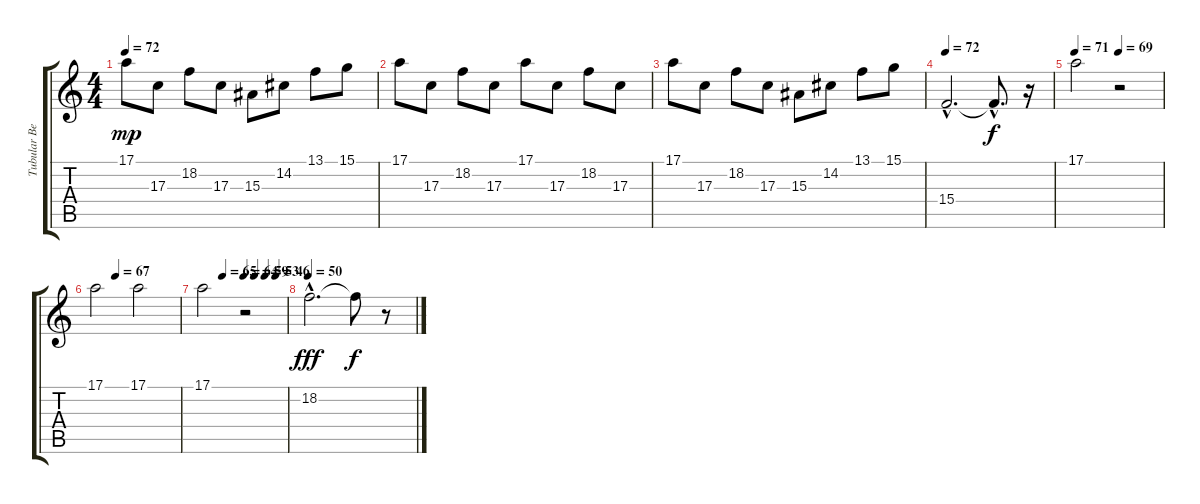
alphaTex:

\track ("Tubular Bells" "Tubular Be") {instrument tubularbells}
\staff {score tabs}
\tuning (E4 B3 G3 D3 A2 E2) {hide}
\ts (4 4)
\tempo 72
\clef g2
\ks c
17.1.8{dy mp} 17.3.8 18.2.8 17.3.8 15.3.8 14.2.8 13.1.8 15.1.8 |
17.1.8 17.3.8 18.2.8 17.3.8 17.1.8 17.3.8 18.2.8 17.3.8 |
17.1.8 17.3.8 18.2.8 17.3.8 15.3.8 14.2.8 13.1.8 15.1.8 |
\tempo 72
15.4{hac}.2{d} 15.4{hac t}.8{d dy f} r.16 |
\tempo 71
\tempo (69 0.5)
17.1.2 r.2 |
\tempo (67 0.25)
17.1.2 17.1.2 |
\tempo (65 0.25)
\tempo (64 0.5)
\tempo (59 0.625)
\tempo (53 0.75)
\tempo (46 0.875)
17.1.2 r.2 |
\tempo 50
18.2{hac}.2{d dy fff} 18.2{t}.8{dy f} r.8
